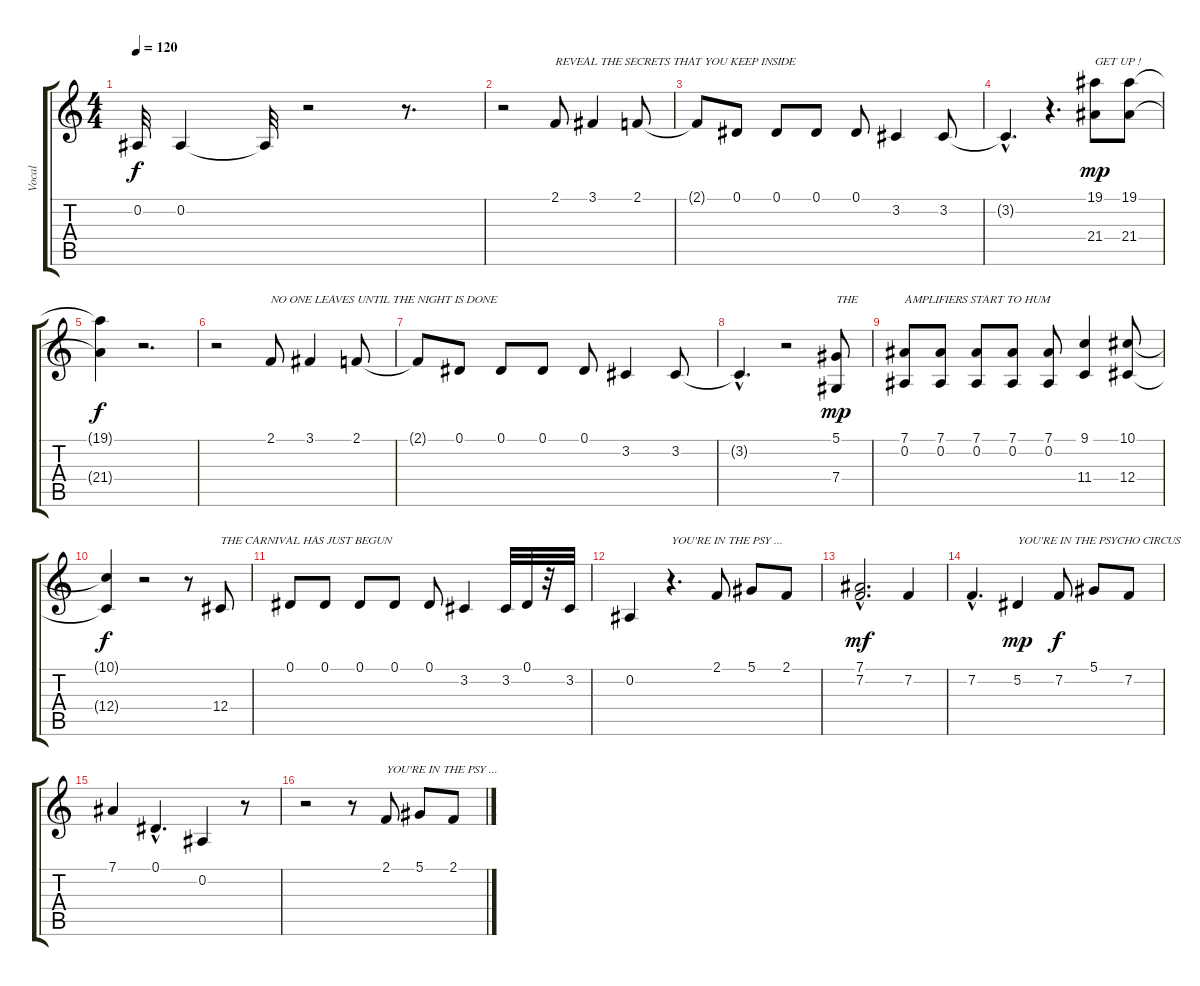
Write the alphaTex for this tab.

\track ("Vocal" "Vocal") {instrument synthvoice}
\staff {score tabs}
\tuning (Eb4 Bb3 Gb3 Db3 Ab2 Eb2) {hide}
\ts (4 4)
\tempo 120
\clef g2
\ks c
0.2{t}.32{dy f} 0.2.4 0.2{t}.32 r.2 r.8{d} |
r.2 2.1.8{txt "REVEAL THE SECRETS THAT YOU KEEP INSIDE"} 3.1.4 2.1.8 |
2.1{t}.8 0.1.8 0.1.8 0.1.8 0.1.8 3.2.4 3.2.8 |
3.2{hac t}.4{d} r.4{d} (19.1 21.4).8{txt "GET UP !" dy mp} (19.1 21.4).8 |
(19.1{t} 21.4{t}).4{dy f} r.2{d} |
r.2 2.1.8{txt "NO ONE LEAVES UNTIL THE NIGHT IS DONE"} 3.1.4 2.1.8 |
2.1{t}.8 0.1.8 0.1.8 0.1.8 0.1.8 3.2.4 3.2.8 |
3.2{hac t}.4{d} r.2 (5.1 7.4).8{txt "THE" dy mp} |
(7.1 0.2).8{txt "AMPLIFIERS START TO HUM"} (7.1 0.2).8 (7.1 0.2).8 (7.1 0.2).8 (7.1 0.2).8 (9.1 11.4).4 (10.1 12.4).8 |
(10.1{t} 12.4{t}).4{dy f} r.2 r.8 12.4.8{txt "THE CARNIVAL HAS JUST BEGUN"} |
0.1.8 0.1.8 0.1.8 0.1.8 0.1.8 3.2.4 3.2.32 0.1.32 r.32 3.2.32 |
0.2.4 r.4{d txt "YOU'RE IN THE PSY ..."} 2.1.8 5.1.8 2.1.8 |
(7.1 7.2{hac}).2{d dy mf} 7.2.4 |
7.2{hac}.4{d} 5.2.4{txt "YOU'RE IN THE PSYCHO CIRCUS" dy mp} 7.2.8{dy f} 5.1.8 7.2.8 |
7.1.4 0.1{hac}.4{d} 0.2.4 r.8 |
r.2 r.8 2.1.8{txt "YOU'RE IN THE PSY ..."} 5.1.8 2.1.8
